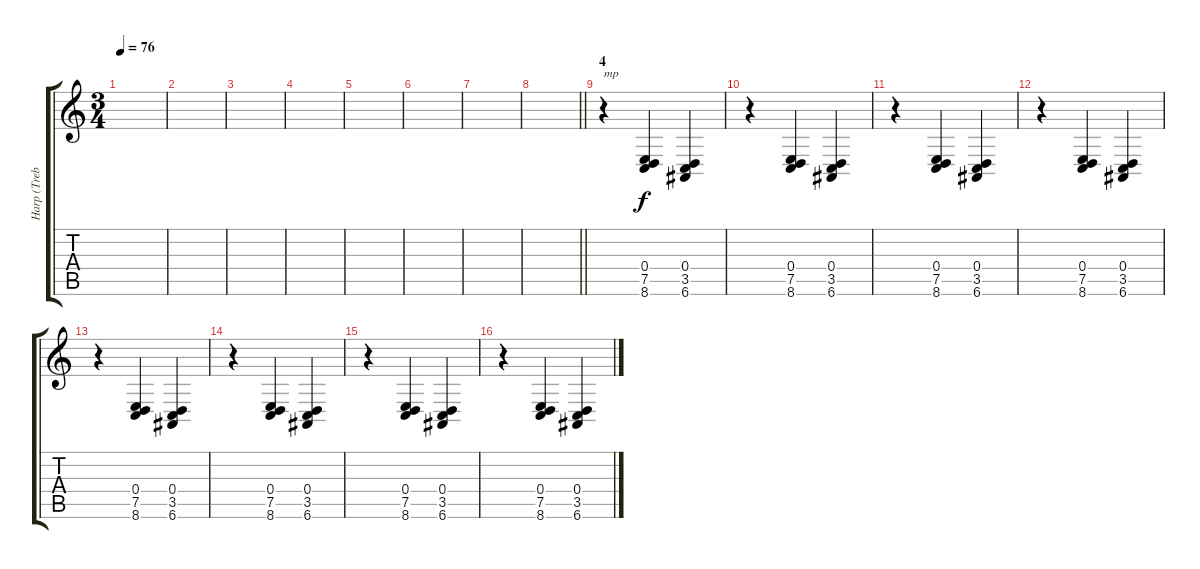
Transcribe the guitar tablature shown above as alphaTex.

\track ("Harp (Treble)" "Harp (Treb") {instrument orchestralharp}
\staff {score tabs}
\tuning (E4 B3 G3 D3 A2 E2) {hide}
\ts (3 4)
\tempo 76
\clef g2
\ks c
|
|
|
|
|
|
|
\barLineRight lightlight
|
\section ("" "4")
r.4{txt "mp"} (0.4 7.5 8.6).4 (0.4 3.5 6.6).4 |
r.4 (0.4 7.5 8.6).4 (0.4 3.5 6.6).4 |
r.4 (0.4 7.5 8.6).4 (0.4 3.5 6.6).4 |
r.4 (0.4 7.5 8.6).4 (0.4 3.5 6.6).4 |
r.4 (0.4 7.5 8.6).4 (0.4 3.5 6.6).4 |
r.4 (0.4 7.5 8.6).4 (0.4 3.5 6.6).4 |
r.4 (0.4 7.5 8.6).4 (0.4 3.5 6.6).4 |
r.4 (0.4 7.5 8.6).4 (0.4 3.5 6.6).4
